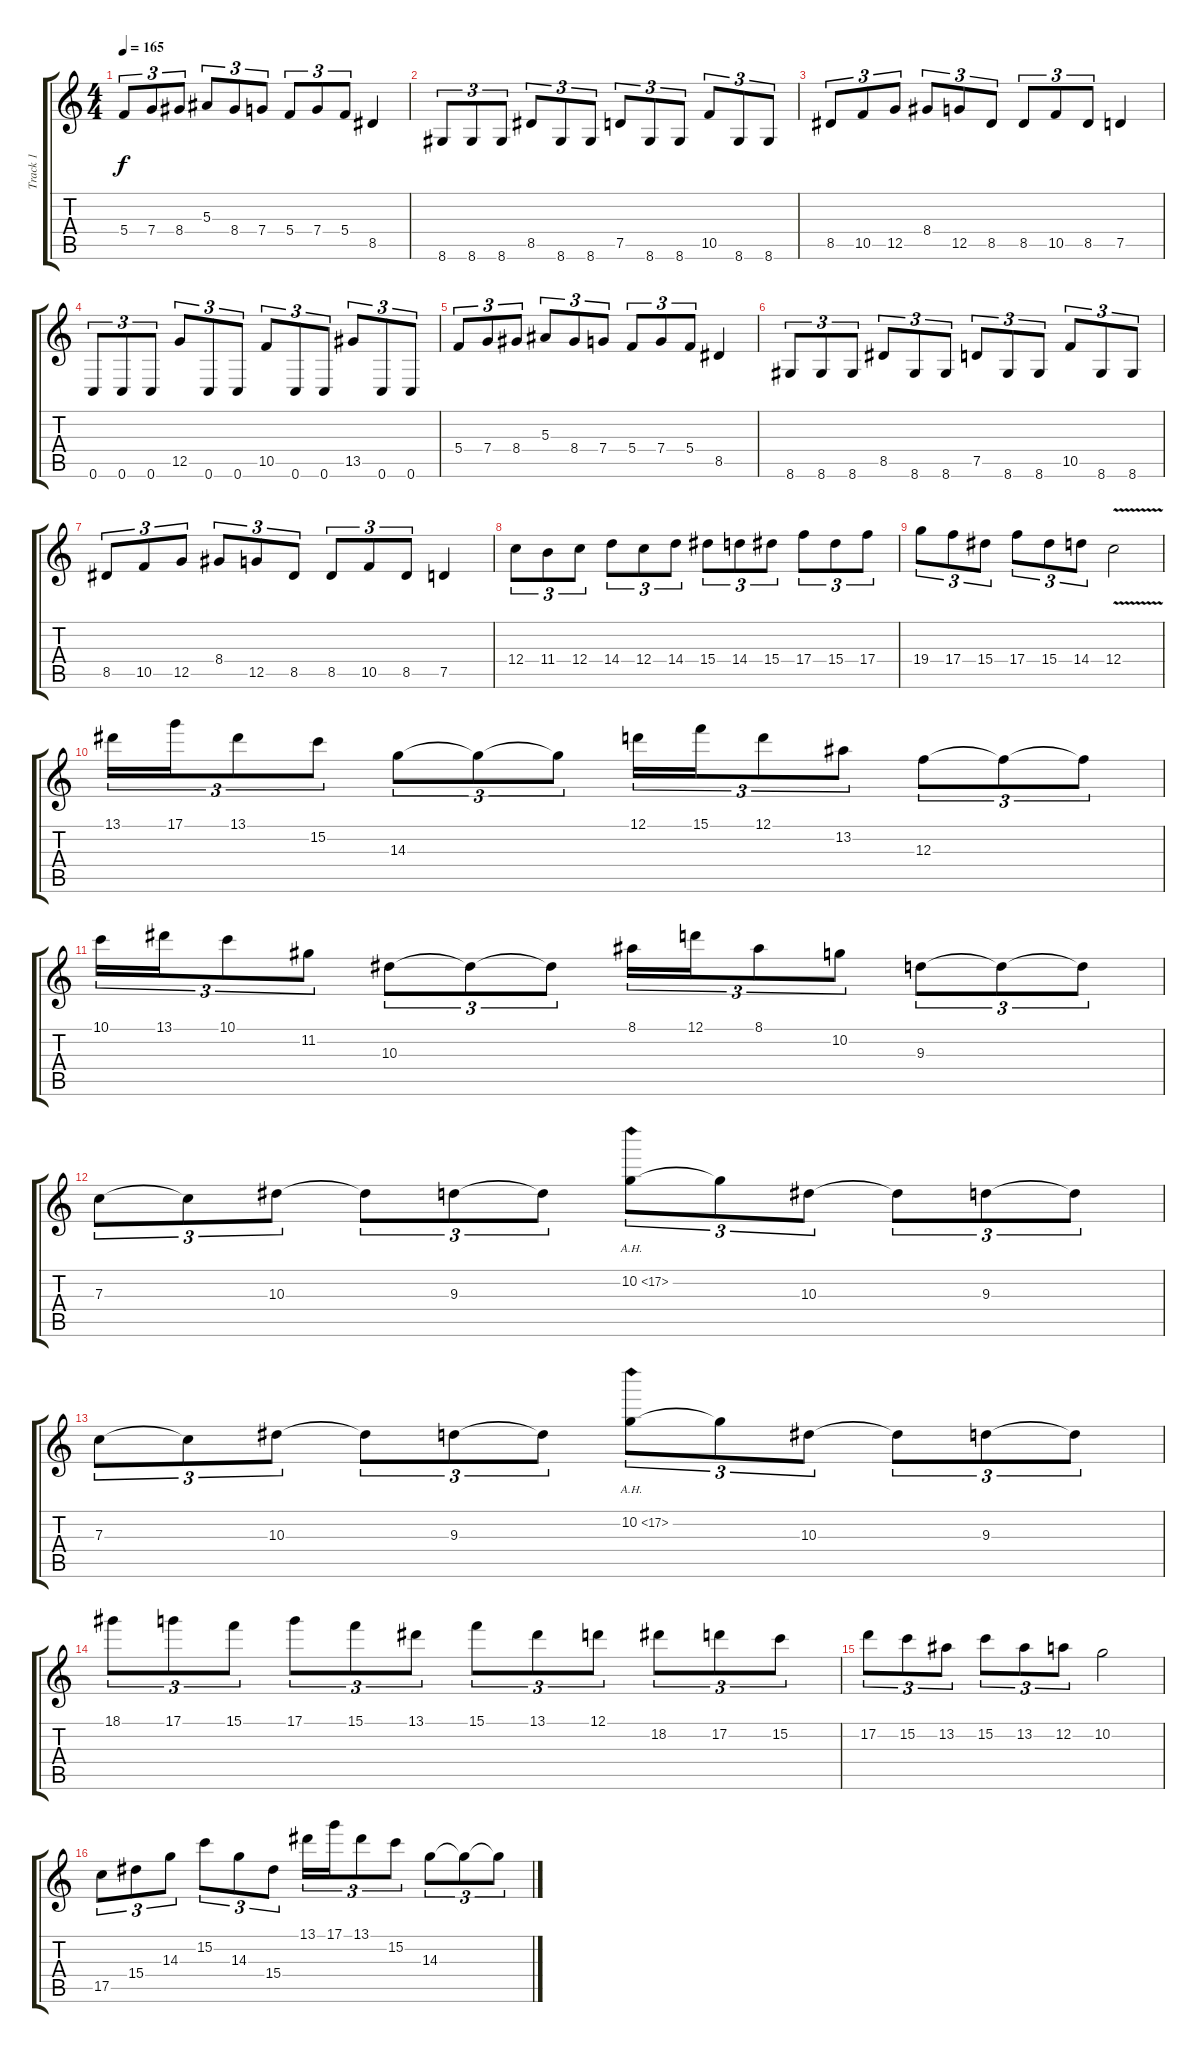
\track ("Track 1" "Track 1") {instrument distortionguitar}
\staff {score tabs}
\tuning (D4 A3 F3 C3 G2 C2) {hide}
\ts (4 4)
\tempo 165
\clef g2
\ks c
5.4.8{tu (3 2) dy f} 7.4.8{tu (3 2)} 8.4.8{tu (3 2)} 5.3.8{tu (3 2)} 8.4.8{tu (3 2)} 7.4.8{tu (3 2)} 5.4.8{tu (3 2)} 7.4.8{tu (3 2)} 5.4.8{tu (3 2)} 8.5.4 |
8.6.8{tu (3 2)} 8.6.8{tu (3 2)} 8.6.8{tu (3 2)} 8.5.8{tu (3 2)} 8.6.8{tu (3 2)} 8.6.8{tu (3 2)} 7.5.8{tu (3 2)} 8.6.8{tu (3 2)} 8.6.8{tu (3 2)} 10.5.8{tu (3 2)} 8.6.8{tu (3 2)} 8.6.8{tu (3 2)} |
8.5.8{tu (3 2)} 10.5.8{tu (3 2)} 12.5.8{tu (3 2)} 8.4.8{tu (3 2)} 12.5.8{tu (3 2)} 8.5.8{tu (3 2)} 8.5.8{tu (3 2)} 10.5.8{tu (3 2)} 8.5.8{tu (3 2)} 7.5.4 |
0.6.8{tu (3 2)} 0.6.8{tu (3 2)} 0.6.8{tu (3 2)} 12.5.8{tu (3 2)} 0.6.8{tu (3 2)} 0.6.8{tu (3 2)} 10.5.8{tu (3 2)} 0.6.8{tu (3 2)} 0.6.8{tu (3 2)} 13.5.8{tu (3 2)} 0.6.8{tu (3 2)} 0.6.8{tu (3 2)} |
5.4.8{tu (3 2)} 7.4.8{tu (3 2)} 8.4.8{tu (3 2)} 5.3.8{tu (3 2)} 8.4.8{tu (3 2)} 7.4.8{tu (3 2)} 5.4.8{tu (3 2)} 7.4.8{tu (3 2)} 5.4.8{tu (3 2)} 8.5.4 |
8.6.8{tu (3 2)} 8.6.8{tu (3 2)} 8.6.8{tu (3 2)} 8.5.8{tu (3 2)} 8.6.8{tu (3 2)} 8.6.8{tu (3 2)} 7.5.8{tu (3 2)} 8.6.8{tu (3 2)} 8.6.8{tu (3 2)} 10.5.8{tu (3 2)} 8.6.8{tu (3 2)} 8.6.8{tu (3 2)} |
8.5.8{tu (3 2)} 10.5.8{tu (3 2)} 12.5.8{tu (3 2)} 8.4.8{tu (3 2)} 12.5.8{tu (3 2)} 8.5.8{tu (3 2)} 8.5.8{tu (3 2)} 10.5.8{tu (3 2)} 8.5.8{tu (3 2)} 7.5.4 |
12.4.8{tu (3 2) instrument overdrivenguitar} 11.4.8{tu (3 2)} 12.4.8{tu (3 2)} 14.4.8{tu (3 2)} 12.4.8{tu (3 2)} 14.4.8{tu (3 2)} 15.4.8{tu (3 2)} 14.4.8{tu (3 2)} 15.4.8{tu (3 2)} 17.4.8{tu (3 2)} 15.4.8{tu (3 2)} 17.4.8{tu (3 2)} |
19.4.8{tu (3 2)} 17.4.8{tu (3 2)} 15.4.8{tu (3 2)} 17.4.8{tu (3 2)} 15.4.8{tu (3 2)} 14.4.8{tu (3 2)} 12.4{v}.2 |
13.1.16{tu (3 2)} 17.1.16{tu (3 2)} 13.1.8{tu (3 2)} 15.2.8{tu (3 2)} 14.3.8{tu (3 2)} 14.3{t}.8{tu (3 2)} 14.3{t}.8{tu (3 2)} 12.1.16{tu (3 2)} 15.1.16{tu (3 2)} 12.1.8{tu (3 2)} 13.2.8{tu (3 2)} 12.3.8{tu (3 2)} 12.3{t}.8{tu (3 2)} 12.3{t}.8{tu (3 2)} |
10.1.16{tu (3 2)} 13.1.16{tu (3 2)} 10.1.8{tu (3 2)} 11.2.8{tu (3 2)} 10.3.8{tu (3 2)} 10.3{t}.8{tu (3 2)} 10.3{t}.8{tu (3 2)} 8.1.16{tu (3 2)} 12.1.16{tu (3 2)} 8.1.8{tu (3 2)} 10.2.8{tu (3 2)} 9.3.8{tu (3 2)} 9.3{t}.8{tu (3 2)} 9.3{t}.8{tu (3 2)} |
7.3.8{tu (3 2)} 7.3{t}.8{tu (3 2)} 10.3.8{tu (3 2)} 10.3{t}.8{tu (3 2)} 9.3.8{tu (3 2)} 9.3{t}.8{tu (3 2)} 10.2{ah 7}.8{tu (3 2)} 10.2{t}.8{tu (3 2)} 10.3.8{tu (3 2)} 10.3{t}.8{tu (3 2)} 9.3.8{tu (3 2)} 9.3{t}.8{tu (3 2)} |
7.3.8{tu (3 2)} 7.3{t}.8{tu (3 2)} 10.3.8{tu (3 2)} 10.3{t}.8{tu (3 2)} 9.3.8{tu (3 2)} 9.3{t}.8{tu (3 2)} 10.2{ah 7}.8{tu (3 2)} 10.2{t}.8{tu (3 2)} 10.3.8{tu (3 2)} 10.3{t}.8{tu (3 2)} 9.3.8{tu (3 2)} 9.3{t}.8{tu (3 2)} |
18.1.8{tu (3 2)} 17.1.8{tu (3 2)} 15.1.8{tu (3 2)} 17.1.8{tu (3 2)} 15.1.8{tu (3 2)} 13.1.8{tu (3 2)} 15.1.8{tu (3 2)} 13.1.8{tu (3 2)} 12.1.8{tu (3 2)} 18.2.8{tu (3 2)} 17.2.8{tu (3 2)} 15.2.8{tu (3 2)} |
17.2.8{tu (3 2)} 15.2.8{tu (3 2)} 13.2.8{tu (3 2)} 15.2.8{tu (3 2)} 13.2.8{tu (3 2)} 12.2.8{tu (3 2)} 10.2.2 |
17.5.8{tu (3 2)} 15.4.8{tu (3 2)} 14.3.8{tu (3 2)} 15.2.8{tu (3 2)} 14.3.8{tu (3 2)} 15.4.8{tu (3 2)} 13.1.16{tu (3 2)} 17.1.16{tu (3 2)} 13.1.8{tu (3 2)} 15.2.8{tu (3 2)} 14.3.8{tu (3 2)} 14.3{t}.8{tu (3 2)} 14.3{t}.8{tu (3 2)}
